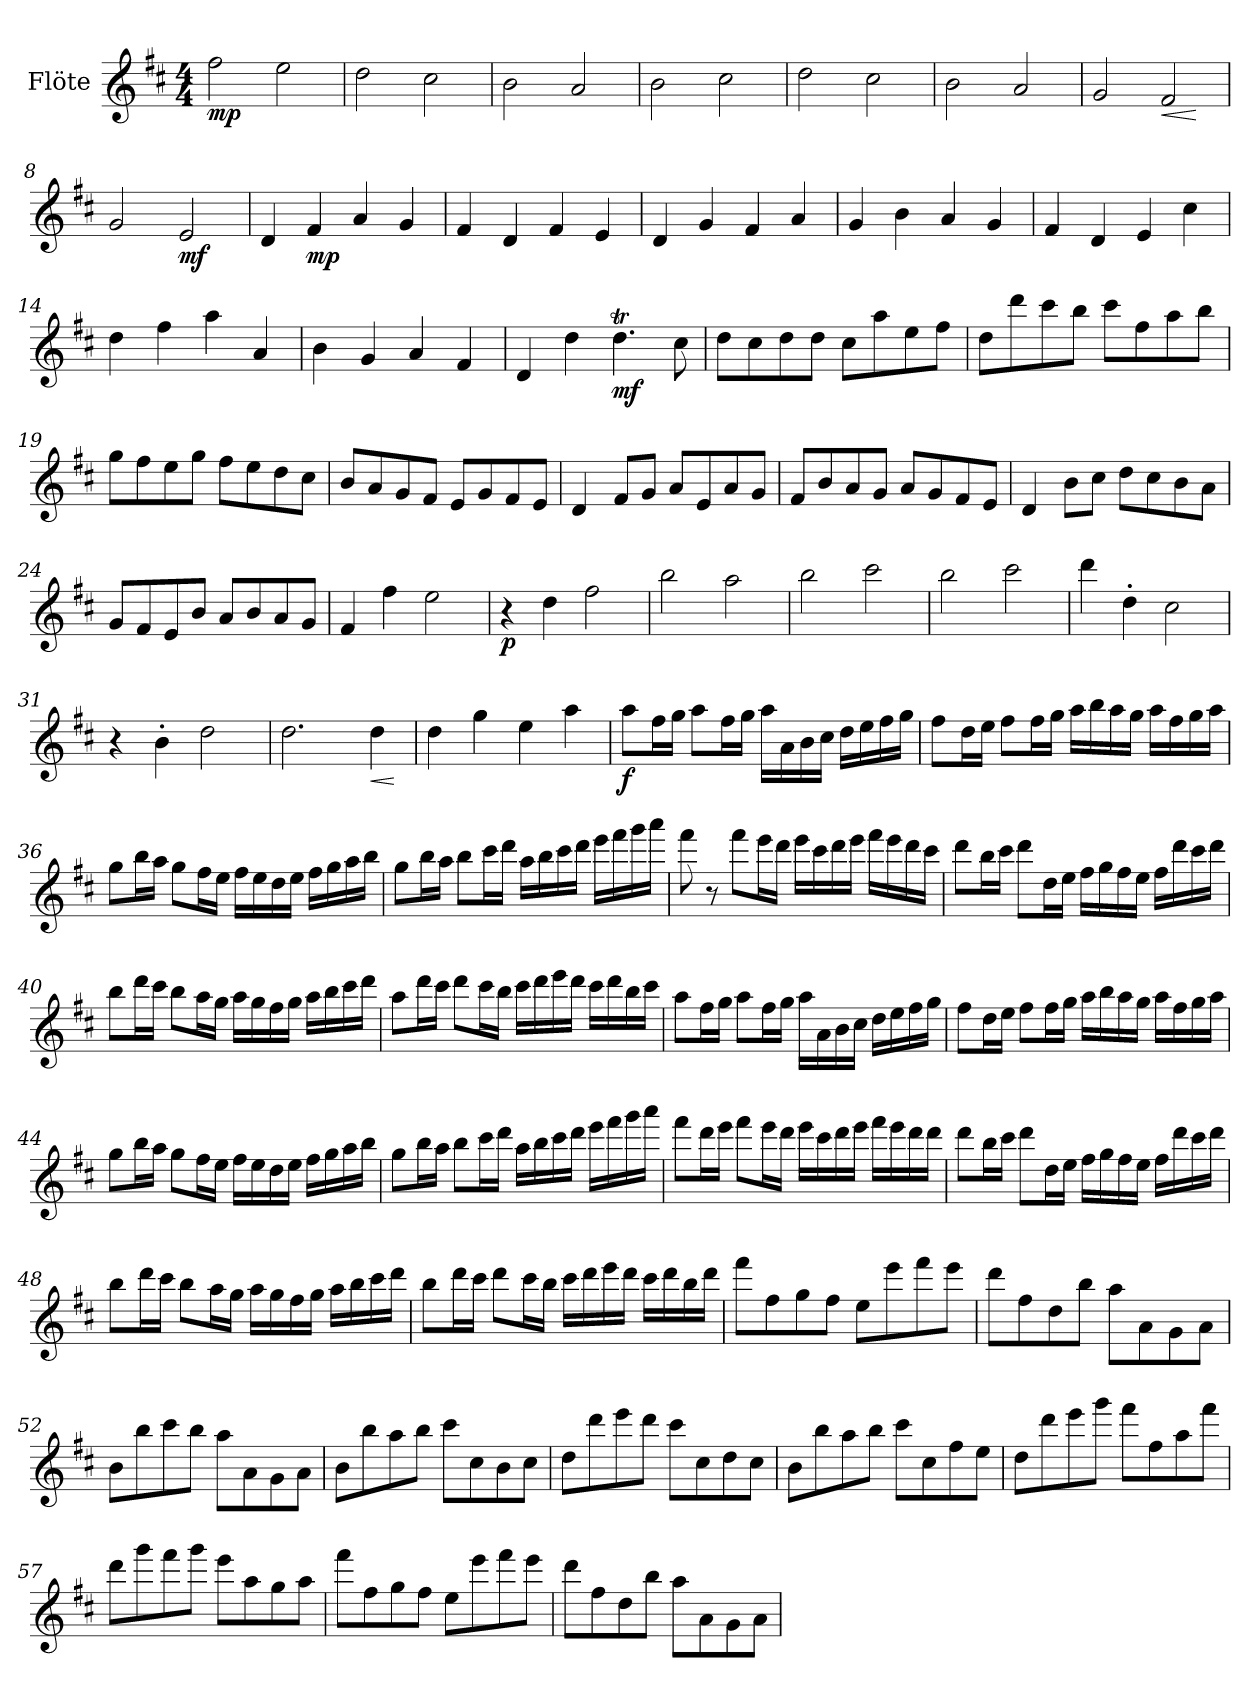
**kern	**dynam
*part1	*part1
*staff1	*staff1
*I"Flöte	*
*I'Fl.	*
*clefG2	*
*k[f#c#]	*
*M4/4	*
*MM88	*
=1	=1
!	!LO:DY:b
2ff#\	mp
2ee\	.
=2	=2
2dd\	.
2cc#\	.
=3	=3
2b\	.
2a/	.
=4	=4
2b\	.
2cc#\	.
=5	=5
2dd\	.
2cc#\	.
=6	=6
2b\	.
2a/	.
=7	=7
2g/	.
!	!LO:HP:b
2f#/	<
.	[
=8	=8
2g/	.
!	!LO:DY:b
2e/	mf
=9	=9
4d/	.
!	!LO:DY:b
4f#/	mp
4a/	.
4g/	.
=10	=10
4f#/	.
4d/	.
4f#/	.
4e/	.
=11	=11
4d/	.
4g/	.
4f#/	.
4a/	.
!!LO:LB:g=z
=12	=12
4g/	.
4b\	.
4a/	.
4g/	.
=13	=13
4f#/	.
4d/	.
4e/	.
4cc#\	.
=14	=14
4dd\	.
4ff#\	.
4aa\	.
4a/	.
=15	=15
4b\	.
4g/	.
4a/	.
4f#/	.
=16	=16
4d/	.
4dd\	.
!	!LO:DY:b
4.ddT\	mf
8cc#\	.
=17	=17
8dd\L	.
8cc#\	.
8dd\	.
8dd\J	.
8cc#\L	.
8aa\	.
8ee\	.
8ff#\J	.
=18	=18
8dd\L	.
8ddd\	.
8ccc#\	.
8bb\J	.
8ccc#\L	.
8ff#\	.
8aa\	.
8bb\J	.
!!LO:LB:g=z
=19	=19
8gg\L	.
8ff#\	.
8ee\	.
8gg\J	.
8ff#\L	.
8ee\	.
8dd\	.
8cc#\J	.
=20	=20
8b/L	.
8a/	.
8g/	.
8f#/J	.
8e/L	.
8g/	.
8f#/	.
8e/J	.
=21	=21
4d/	.
8f#/L	.
8g/J	.
8a/L	.
8e/	.
8a/	.
8g/J	.
=22	=22
8f#/L	.
8b/	.
8a/	.
8g/J	.
8a/L	.
8g/	.
8f#/	.
8e/J	.
=23	=23
4d/	.
8b\L	.
8cc#\J	.
8dd\L	.
8cc#\	.
8b\	.
8a\J	.
!!LO:LB:g=z
=24	=24
8g/L	.
8f#/	.
8e/	.
8b/J	.
8a/L	.
8b/	.
8a/	.
8g/J	.
=25	=25
4f#/	.
4ff#\	.
2ee\	.
=26	=26
!	!LO:DY:b
4r	p
4dd\	.
2ff#\	.
=27	=27
2bb\	.
2aa\	.
=28	=28
2bb\	.
2ccc#\	.
=29	=29
2bb\	.
2ccc#\	.
=30	=30
4ddd\	.
4dd'\	.
2cc#\	.
=31	=31
4r	.
4b'\	.
2dd\	.
=32	=32
2.dd\	.
!	!LO:HP:b
4dd\	<
.	[
=33	=33
4dd\	.
4gg\	.
4ee\	.
4aa\	.
!!LO:LB:g=z
=34	=34
!	!LO:DY:b
8aa\L	f
16ff#\L	.
16gg\JJ	.
8aa\L	.
16ff#\L	.
16gg\JJ	.
16aa\LL	.
16a\	.
16b\	.
16cc#\JJ	.
16dd\LL	.
16ee\	.
16ff#\	.
16gg\JJ	.
=35	=35
8ff#\L	.
16dd\L	.
16ee\JJ	.
8ff#\L	.
16ff#\L	.
16gg\JJ	.
16aa\LL	.
16bb\	.
16aa\	.
16gg\JJ	.
16aa\LL	.
16ff#\	.
16gg\	.
16aa\JJ	.
=36	=36
8gg\L	.
16bb\L	.
16aa\JJ	.
8gg\L	.
16ff#\L	.
16ee\JJ	.
16ff#\LL	.
16ee\	.
16dd\	.
16ee\JJ	.
16ff#\LL	.
16gg\	.
16aa\	.
16bb\JJ	.
!!LO:LB:g=z
=37	=37
8gg\L	.
16bb\L	.
16aa\JJ	.
8bb\L	.
16ccc#\L	.
16ddd\JJ	.
16aa\LL	.
16bb\	.
16ccc#\	.
16ddd\JJ	.
16eee\LL	.
16fff#\	.
16ggg\	.
16aaa\JJ	.
=38	=38
8fff#\	.
8r	.
8fff#\L	.
16eee\L	.
16ddd\JJ	.
16eee\LL	.
16ccc#\	.
16ddd\	.
16eee\JJ	.
16fff#\LL	.
16eee\	.
16ddd\	.
16ccc#\JJ	.
!!LO:LB:g=z
=39	=39
8ddd\L	.
16bb\L	.
16ccc#\JJ	.
8ddd\L	.
16dd\L	.
16ee\JJ	.
16ff#\LL	.
16gg\	.
16ff#\	.
16ee\JJ	.
16ff#\LL	.
16ddd\	.
16ccc#\	.
16ddd\JJ	.
=40	=40
8bb\L	.
16ddd\L	.
16ccc#\JJ	.
8bb\L	.
16aa\L	.
16gg\JJ	.
16aa\LL	.
16gg\	.
16ff#\	.
16gg\JJ	.
16aa\LL	.
16bb\	.
16ccc#\	.
16ddd\JJ	.
!!LO:LB:g=z
=41	=41
8aa\L	.
16ddd\L	.
16ccc#\JJ	.
8ddd\L	.
16ccc#\L	.
16bb\JJ	.
16ccc#\LL	.
16ddd\	.
16eee\	.
16ddd\JJ	.
16ccc#\LL	.
16ddd\	.
16bb\	.
16ccc#\JJ	.
=42	=42
8aa\L	.
16ff#\L	.
16gg\JJ	.
8aa\L	.
16ff#\L	.
16gg\JJ	.
16aa\LL	.
16a\	.
16b\	.
16cc#\JJ	.
16dd\LL	.
16ee\	.
16ff#\	.
16gg\JJ	.
!!LO:LB:g=z
=43	=43
8ff#\L	.
16dd\L	.
16ee\JJ	.
8ff#\L	.
16ff#\L	.
16gg\JJ	.
16aa\LL	.
16bb\	.
16aa\	.
16gg\JJ	.
16aa\LL	.
16ff#\	.
16gg\	.
16aa\JJ	.
=44	=44
8gg\L	.
16bb\L	.
16aa\JJ	.
8gg\L	.
16ff#\L	.
16ee\JJ	.
16ff#\LL	.
16ee\	.
16dd\	.
16ee\JJ	.
16ff#\LL	.
16gg\	.
16aa\	.
16bb\JJ	.
!!LO:LB:g=z
=45	=45
8gg\L	.
16bb\L	.
16aa\JJ	.
8bb\L	.
16ccc#\L	.
16ddd\JJ	.
16aa\LL	.
16bb\	.
16ccc#\	.
16ddd\JJ	.
16eee\LL	.
16fff#\	.
16ggg\	.
16aaa\JJ	.
=46	=46
8fff#\L	.
16ddd\L	.
16eee\JJ	.
8fff#\L	.
16eee\L	.
16ddd\JJ	.
16eee\LL	.
16ccc#\	.
16ddd\	.
16eee\JJ	.
16fff#\LL	.
16eee\	.
16ddd\	.
16ddd\JJ	.
!!LO:PB:g=z
=47	=47
8ddd\L	.
16bb\L	.
16ccc#\JJ	.
8ddd\L	.
16dd\L	.
16ee\JJ	.
16ff#\LL	.
16gg\	.
16ff#\	.
16ee\JJ	.
16ff#\LL	.
16ddd\	.
16ccc#\	.
16ddd\JJ	.
=48	=48
8bb\L	.
16ddd\L	.
16ccc#\JJ	.
8bb\L	.
16aa\L	.
16gg\JJ	.
16aa\LL	.
16gg\	.
16ff#\	.
16gg\JJ	.
16aa\LL	.
16bb\	.
16ccc#\	.
16ddd\JJ	.
!!LO:LB:g=z
=49	=49
8bb\L	.
16ddd\L	.
16ccc#\JJ	.
8ddd\L	.
16ccc#\L	.
16bb\JJ	.
16ccc#\LL	.
16ddd\	.
16eee\	.
16ddd\JJ	.
16ccc#\LL	.
16ddd\	.
16bb\	.
16ddd\JJ	.
=50	=50
8fff#\L	.
8ff#\	.
8gg\	.
8ff#\J	.
8ee\L	.
8eee\	.
8fff#\	.
8eee\J	.
=51	=51
8ddd\L	.
8ff#\	.
8dd\	.
8bb\J	.
8aa\L	.
8a\	.
8g\	.
8a\J	.
!!LO:LB:g=z
=52	=52
8b\L	.
8bb\	.
8ccc#\	.
8bb\J	.
8aa\L	.
8a\	.
8g\	.
8a\J	.
=53	=53
8b\L	.
8bb\	.
8aa\	.
8bb\J	.
8ccc#\L	.
8cc#\	.
8b\	.
8cc#\J	.
=54	=54
8dd\L	.
8ddd\	.
8eee\	.
8ddd\J	.
8ccc#\L	.
8cc#\	.
8dd\	.
8cc#\J	.
=55	=55
8b\L	.
8bb\	.
8aa\	.
8bb\J	.
8ccc#\L	.
8cc#\	.
8ff#\	.
8ee\J	.
!!LO:LB:g=z
=56	=56
8dd\L	.
8ddd\	.
8eee\	.
8ggg\J	.
8fff#\L	.
8ff#\	.
8aa\	.
8fff#\J	.
=57	=57
8ddd\L	.
8ggg\	.
8fff#\	.
8ggg\J	.
8eee\L	.
8aa\	.
8gg\	.
8aa\J	.
=58	=58
8fff#\L	.
8ff#\	.
8gg\	.
8ff#\J	.
8ee\L	.
8eee\	.
8fff#\	.
8eee\J	.
=59	=59
8ddd\L	.
8ff#\	.
8dd\	.
8bb\J	.
8aa\L	.
8a\	.
8g\	.
8a\J	.
=	=
*-	*-
